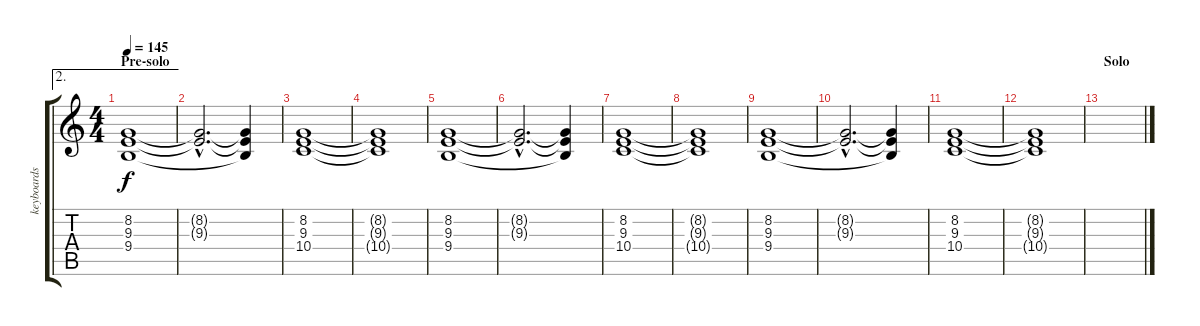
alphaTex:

\track ("keyboards" "keyboards") {instrument drawbarorgan}
\staff {score tabs}
\tuning (E4 B3 G3 D3 A2 E2) {hide}
\ae 2
\ts (4 4)
\section ("" "Pre-solo")
\tempo 145
\clef g2
\ks c
(8.2 9.3 9.4).1{dy f volume 9 instrument drawbarorgan} |
(8.2{hac t} 9.3{hac t}).2{d} (8.2{t} 9.3{t} 9.4{t}).4 |
(8.2 9.3 10.4).1 |
(8.2{t} 9.3{t} 10.4{t}).1 |
(8.2 9.3 9.4).1{volume 9 instrument drawbarorgan} |
(8.2{hac t} 9.3{hac t}).2{d} (8.2{t} 9.3{t} 9.4{t}).4 |
(8.2 9.3 10.4).1 |
(8.2{t} 9.3{t} 10.4{t}).1 |
(8.2 9.3 9.4).1{volume 9 instrument drawbarorgan} |
(8.2{hac t} 9.3{hac t}).2{d} (8.2{t} 9.3{t} 9.4{t}).4 |
(8.2 9.3 10.4).1 |
(8.2{t} 9.3{t} 10.4{t}).1 |
\section ("" "Solo")
